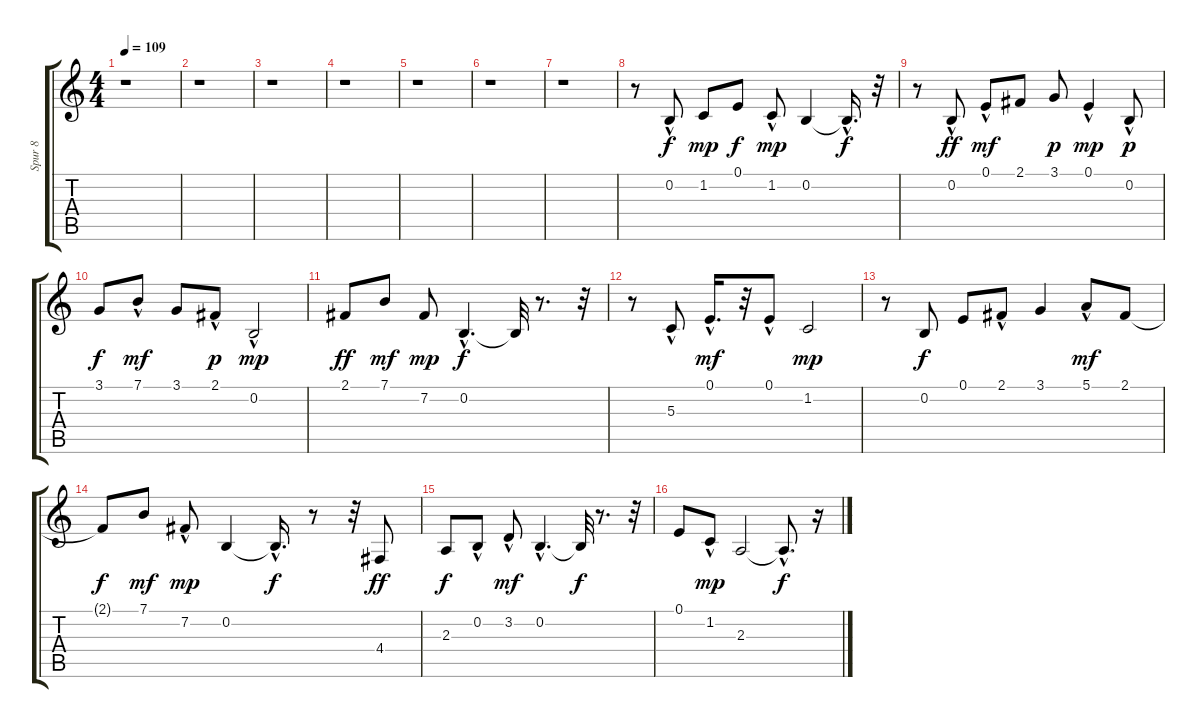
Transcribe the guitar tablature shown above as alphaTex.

\track ("Spur 8" "Spur 8") {instrument acousticgrandpiano}
\staff {score tabs}
\tuning (E4 B3 G3 D3 A2 E2) {hide}
\ts (4 4)
\tempo 109
\clef g2
\ks c
r.1{dy mf} |
r.1 |
r.1 |
r.1 |
r.1 |
r.1 |
r.1 |
r.8 0.2{hac}.8{dy f} 1.2.8{dy mp} 0.1.8{dy f} 1.2{hac}.8{dy mp} 0.2.4 0.2{hac t}.16{d dy f} r.32 |
r.8 0.2{hac}.8{dy ff} 0.1{hac}.8{dy mf} 2.1.8 3.1.8{dy p} 0.1{hac}.4{dy mp} 0.2{hac}.8{dy p} |
3.1.8{dy f} 7.1{hac}.8{dy mf} 3.1.8 2.1{hac}.8{dy p} 0.2{hac}.2{dy mp} |
2.1.8{dy ff} 7.1.8{dy mf} 7.2.8{dy mp} 0.2{hac}.4{d dy f} 0.2{t}.32 r.8{d} r.32 |
r.8 5.3{hac}.8 0.1{hac}.16{d dy mf} r.32 0.1{hac}.8 1.2.2{dy mp} |
r.8 0.2.8{dy f} 0.1.8 2.1{hac}.8 3.1.4 5.1{hac}.8{dy mf} 2.1.8 |
2.1{t}.8{dy f} 7.1.8{dy mf} 7.2{hac}.8{dy mp} 0.2.4 0.2{hac t}.16{d dy f} r.8 r.32 4.4.8{dy ff} |
2.3.8{dy f} 0.2{hac}.8 3.2{hac}.8{dy mf} 0.2{hac}.4{d} 0.2{t}.32{dy f} r.8{d} r.32 |
0.1.8 1.2{hac}.8{dy mp} 2.3.2 2.3{hac t}.8{d dy f} r.16
